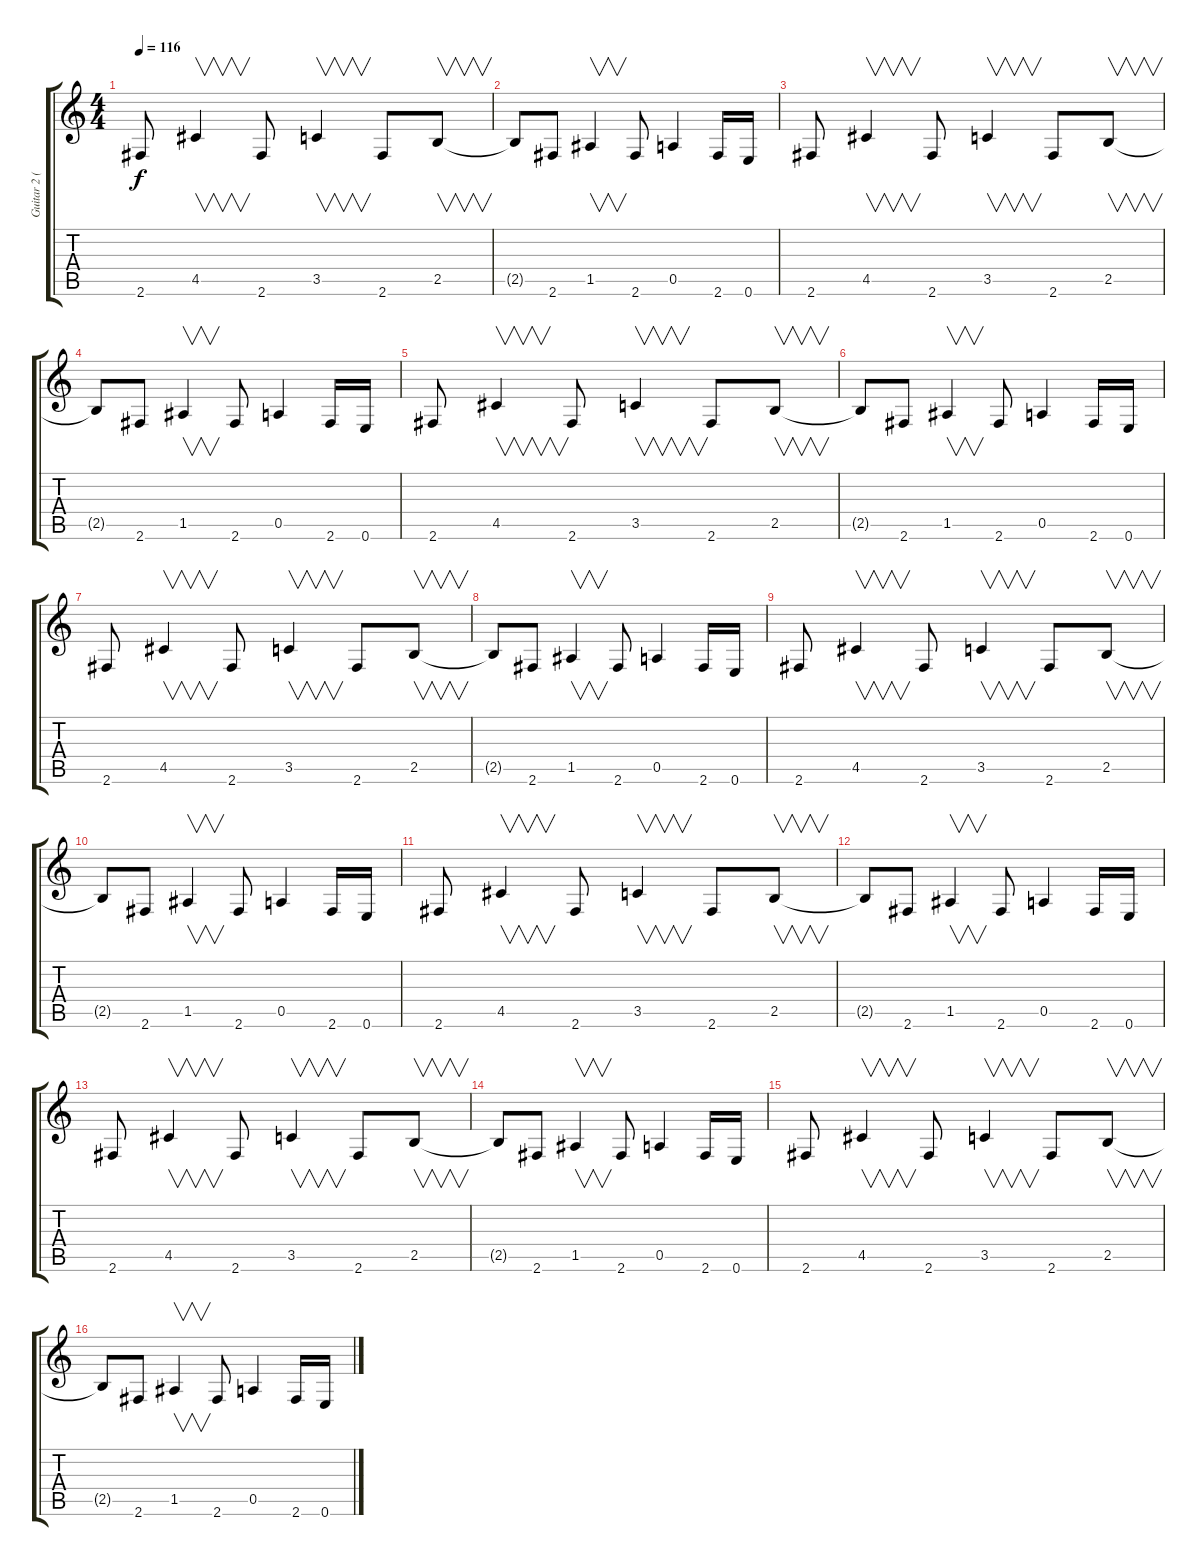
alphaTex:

\track ("Guitar 2 (Distorted)" "Guitar 2 (") {instrument distortionguitar}
\staff {score tabs}
\tuning (E4 B3 G3 D3 A2 E2) {hide}
\ts (4 4)
\tempo 116
\clef g2
\ks c
2.6.8{dy f} 4.5.4{v} 2.6.8 3.5.4{v} 2.6.8 2.5.8{v} |
2.5{t}.8 2.6.8 1.5.4{v} 2.6.8 0.5.4 2.6.16 0.6.16 |
2.6.8 4.5.4{v} 2.6.8 3.5.4{v} 2.6.8 2.5.8{v} |
2.5{t}.8 2.6.8 1.5.4{v} 2.6.8 0.5.4 2.6.16 0.6.16 |
2.6.8 4.5.4{v} 2.6.8 3.5.4{v} 2.6.8 2.5.8{v} |
2.5{t}.8 2.6.8 1.5.4{v} 2.6.8 0.5.4 2.6.16 0.6.16 |
2.6.8 4.5.4{v} 2.6.8 3.5.4{v} 2.6.8 2.5.8{v} |
2.5{t}.8 2.6.8 1.5.4{v} 2.6.8 0.5.4 2.6.16 0.6.16 |
2.6.8 4.5.4{v} 2.6.8 3.5.4{v} 2.6.8 2.5.8{v} |
2.5{t}.8 2.6.8 1.5.4{v} 2.6.8 0.5.4 2.6.16 0.6.16 |
2.6.8 4.5.4{v} 2.6.8 3.5.4{v} 2.6.8 2.5.8{v} |
2.5{t}.8 2.6.8 1.5.4{v} 2.6.8 0.5.4 2.6.16 0.6.16 |
2.6.8 4.5.4{v} 2.6.8 3.5.4{v} 2.6.8 2.5.8{v} |
2.5{t}.8 2.6.8 1.5.4{v} 2.6.8 0.5.4 2.6.16 0.6.16 |
2.6.8 4.5.4{v} 2.6.8 3.5.4{v} 2.6.8 2.5.8{v} |
2.5{t}.8 2.6.8 1.5.4{v} 2.6.8 0.5.4 2.6.16 0.6.16
